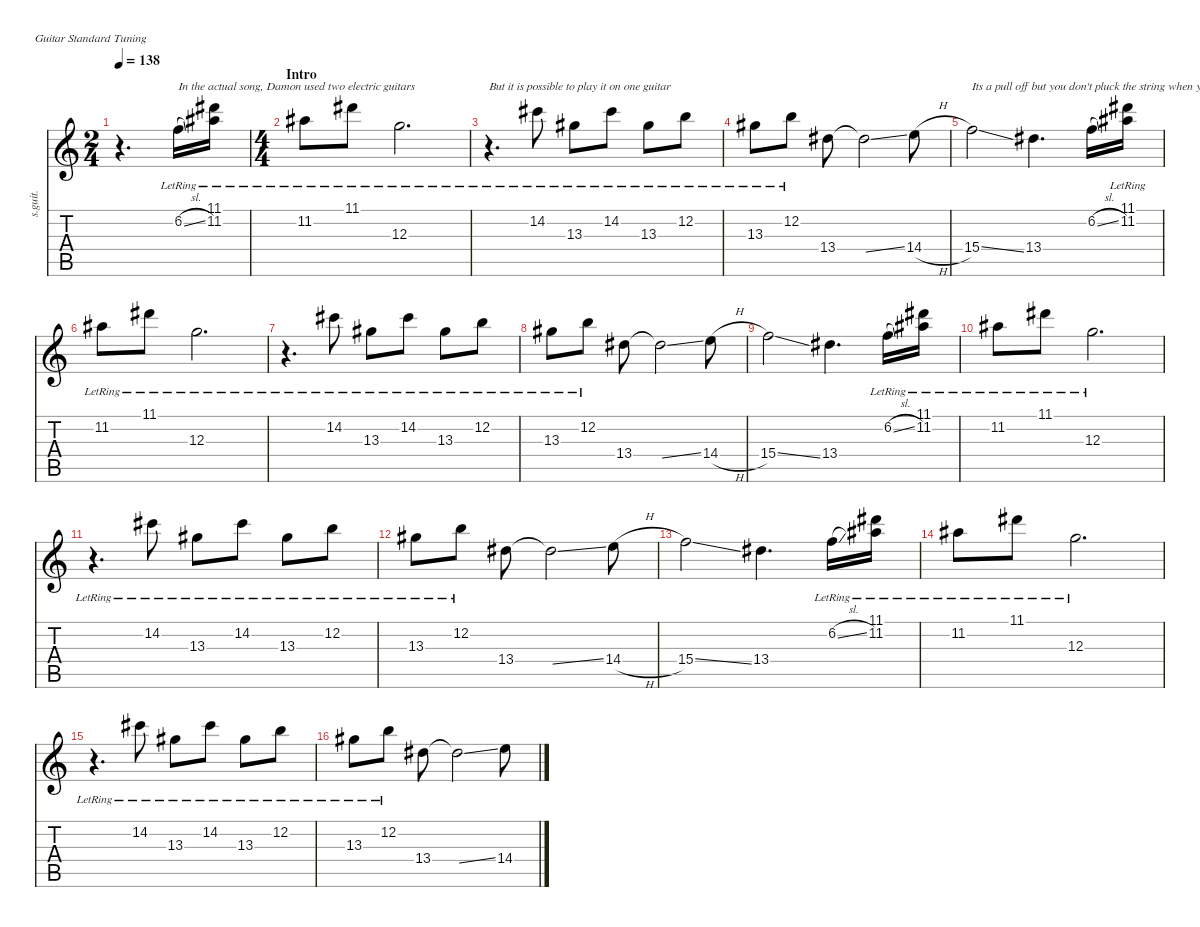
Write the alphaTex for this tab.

\defaultSystemsLayout 4
\hideDynamics
\bracketExtendMode nobrackets
\track ("Noodle | Electric Guitar (Jazz)" "s.guit.") {instrument electricguitarjazz}
\staff {score tabs}
\tuning (E4 B3 G3 D3 A2 E2)
\ts (2 4)
\beaming (8 2 2 2 2)
\tempo 138
\clef g2
\ks c
r.4{d dy mf instrument electricguitarjazz} 6.2{sl lr}.16{txt "In the actual song, Damon used two electric guitars"} (11.1{lr acc #} 11.2{lr acc #}).16{dy mp} |
\ts (4 4)
\beaming (8 2 2 2 2)
\section ("" "Intro")
11.2{lr acc #}.8{dy mf} 11.1{lr acc #}.8 12.3{lr}.2{d dy mp} |
r.4{d txt "But it is possible to play it on one guitar"} 14.2{lr acc #}.8{dy ff} 13.3{lr acc #}.8{dy mp} 14.2{lr acc #}.8{dy mf} 13.3{lr acc #}.8 12.2{lr}.8 |
13.3{lr acc #}.8 12.2{lr}.8 13.4{acc #}.8 13.4{ss t acc #}.2{dy ff} 14.4{h}.8{dy f} |
15.4{ss}.2{txt "Its a pull off but you don't pluck the string when you pull off"} 13.4{acc #}.4{d} 6.2{sl}.16{dy mp} (11.1{lr acc #} 11.2{lr acc #}).16 |
11.2{lr acc #}.8{dy mf} 11.1{lr acc #}.8 12.3{lr}.2{d dy mp} |
r.4{d} 14.2{lr acc #}.8{dy ff} 13.3{lr acc #}.8{dy mp} 14.2{lr acc #}.8{dy mf} 13.3{lr acc #}.8{dy mp} 12.2{lr}.8{dy ff} |
13.3{lr acc #}.8{dy mf} 12.2{lr}.8 13.4{acc #}.8 13.4{ss t acc #}.2{dy ff} 14.4{h}.8{dy f} |
15.4{ss}.2 13.4{acc #}.4{d} 6.2{sl lr}.16{dy mp} (11.1{lr acc #} 11.2{lr acc #}).16 |
11.2{lr acc #}.8{dy mf} 11.1{lr acc #}.8 12.3{lr}.2{d dy mp} |
r.4{d} 14.2{lr acc #}.8{dy ff} 13.3{lr acc #}.8{dy mp} 14.2{lr acc #}.8{dy mf} 13.3{lr acc #}.8{dy mp} 12.2{lr}.8{dy ff} |
13.3{lr acc #}.8{dy mf} 12.2{lr}.8 13.4{acc #}.8 13.4{ss t acc #}.2{dy ff} 14.4{h}.8{dy f} |
15.4{ss}.2 13.4{acc #}.4{d} 6.2{sl lr}.16{dy mp} (11.1{lr acc #} 11.2{lr acc #}).16 |
11.2{lr acc #}.8{dy mf} 11.1{lr acc #}.8 12.3{lr}.2{d dy mp} |
r.4{d} 14.2{lr acc #}.8{dy ff} 13.3{lr acc #}.8{dy mp} 14.2{lr acc #}.8{dy mf} 13.3{lr acc #}.8{dy mp} 12.2{lr}.8{dy ff} |
13.3{lr acc #}.8{dy mf} 12.2{lr}.8 13.4{acc #}.8 13.4{ss t acc #}.2{dy ff} 14.4{h}.8{dy f}
